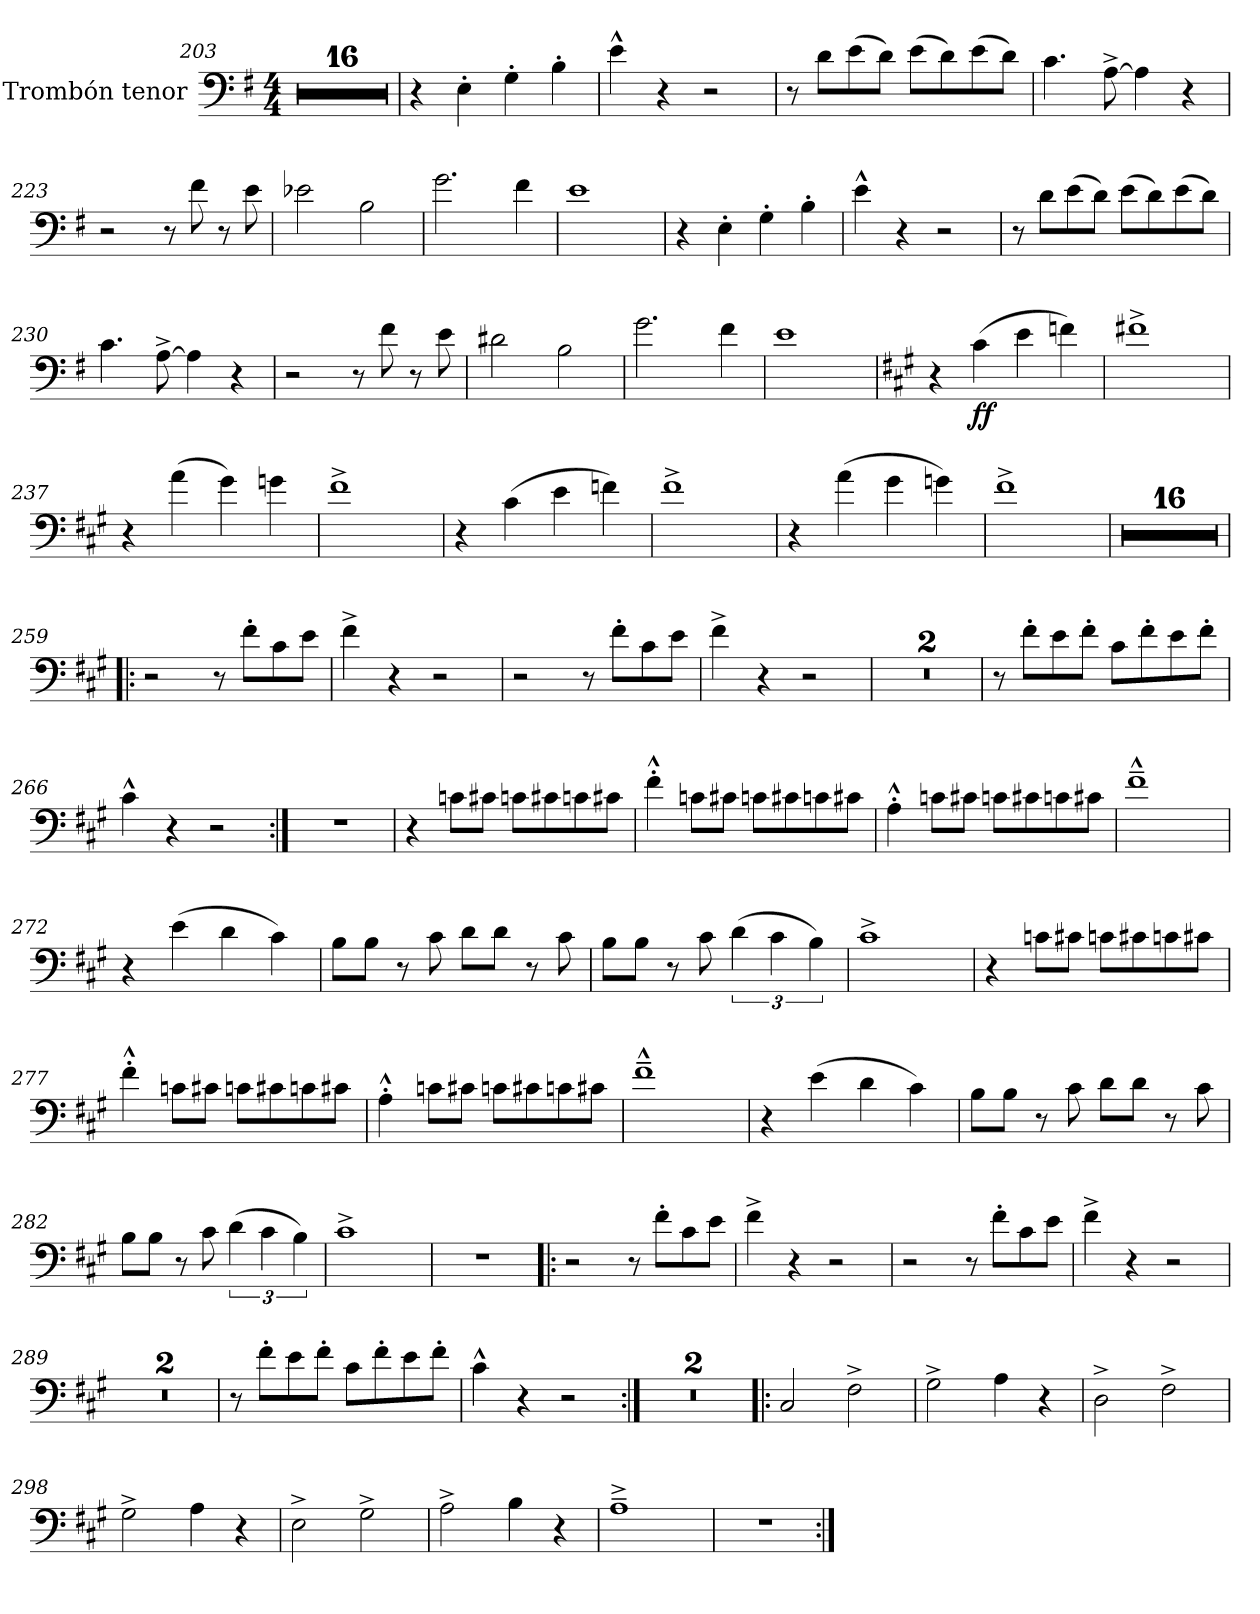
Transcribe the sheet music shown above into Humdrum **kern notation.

**kern	**dynam
*part1	*part1
*staff1	*staff1
*I"Trombón tenor	*
*I'Tbn. T.	*
*clefF4	*
*k[f#]	*
*M4/4	*
=203	=203
1r	.
=204	=204
1r	.
=205	=205
1r	.
=206	=206
1r	.
=207	=207
1r	.
=208	=208
1r	.
=209	=209
1r	.
=210	=210
1r	.
=211	=211
1r	.
=212	=212
1r	.
=213	=213
1r	.
=214	=214
1r	.
=215	=215
1r	.
=216	=216
1r	.
=217	=217
1r	.
=218	=218
1r	.
!!LO:LB:g=z
=219	=219
4r	.
4E'\	.
4G'\	.
4B'\	.
=220	=220
4e^^\	.
4r	.
2r	.
=221	=221
8r	.
8d\L	.
(8e\	.
8d\J)	.
(8e\L	.
8d\)	.
(8e\	.
8d\J)	.
=222	=222
4.c\	.
[8A^\	.
4A\]	.
4r	.
=223	=223
2r	.
8r	.
8f#\	.
8r	.
8e\	.
=224	=224
2e-X\	.
2B\	.
=225	=225
2.g\	.
4f#\	.
=226	=226
1e	.
!!LO:LB:g=z
=227	=227
4r	.
4E'\	.
4G'\	.
4B'\	.
=228	=228
4e^^\	.
4r	.
2r	.
=229	=229
8r	.
8d\L	.
(8e\	.
8d\J)	.
(8e\L	.
8d\)	.
(8e\	.
8d\J)	.
=230	=230
4.c\	.
[8A^\	.
4A\]	.
4r	.
=231	=231
2r	.
8r	.
8f#\	.
8r	.
8e\	.
=232	=232
2d#X\	.
2B\	.
=233	=233
2.g\	.
4f#\	.
!!LO:PB:g=z
=234	=234
1e	.
=235	=235
*k[f#c#g#]	*
4r	.
!	!LO:DY:b
(4c#\	ff
4e\	.
4fn\)	.
=236	=236
1f#X^	.
=237	=237
4r	.
(4a\	.
4g#\)	.
4gn\	.
=238	=238
1f#^	.
=239	=239
4r	.
(4c#\	.
4e\	.
4fn\)	.
=240	=240
1f#^	.
=241	=241
4r	.
(4a\	.
4g#\	.
4gn\)	.
=242	=242
1f#^	.
!!LO:LB:g=z
=243	=243
1r	.
=244	=244
1r	.
=245	=245
1r	.
=246	=246
1r	.
=247	=247
1r	.
=248	=248
1r	.
=249	=249
1r	.
=250	=250
1r	.
=251	=251
1r	.
=252	=252
1r	.
=253	=253
1r	.
=254	=254
1r	.
=255	=255
1r	.
=256	=256
1r	.
=257	=257
1r	.
=258	=258
1r	.
=259!|:	=259!|:
2r	.
8r	.
8f#'\L	.
8c#\	.
8e\J	.
=260	=260
4f#^\	.
4r	.
2r	.
=261	=261
2r	.
8r	.
8f#'\L	.
8c#\	.
8e\J	.
=262	=262
4f#^\	.
4r	.
2r	.
=263	=263
1r	.
=264	=264
1r	.
!!LO:LB:g=z
=265	=265
8r	.
8f#'\L	.
8e\	.
8f#'\J	.
8c#\L	.
8f#'\	.
8e\	.
8f#'\J	.
=266	=266
4c#^^\	.
4r	.
2r	.
=267:|!	=267:|!
1r	.
=268	=268
4r	.
8cn\L	.
8c#X\J	.
8cn\L	.
8c#X\	.
8cn\	.
8c#X\J	.
!!LO:LB:g=z
=269	=269
4f#'^^\	.
8cn\L	.
8c#X\J	.
8cn\L	.
8c#X\	.
8cn\	.
8c#X\J	.
=270	=270
4A'^^\	.
8cn\L	.
8c#X\J	.
8cn\L	.
8c#X\	.
8cn\	.
8c#X\J	.
=271	=271
1f#~^^	.
=272	=272
4r	.
(4e\	.
4d\	.
4c#\)	.
!!LO:LB:g=z
=273	=273
8B\L	.
8B\J	.
8r	.
8c#\	.
8d\L	.
8d\J	.
8r	.
8c#\	.
=274	=274
8B\L	.
8B\J	.
8r	.
8c#\	.
(6d\	.
6c#\	.
6B\)	.
=275	=275
1c#^	.
=276	=276
4r	.
8cn\L	.
8c#X\J	.
8cn\L	.
8c#X\	.
8cn\	.
8c#X\J	.
!!LO:LB:g=z
=277	=277
4f#'^^\	.
8cn\L	.
8c#X\J	.
8cn\L	.
8c#X\	.
8cn\	.
8c#X\J	.
=278	=278
4A'^^\	.
8cn\L	.
8c#X\J	.
8cn\L	.
8c#X\	.
8cn\	.
8c#X\J	.
=279	=279
1f#~^^	.
=280	=280
4r	.
(4e\	.
4d\	.
4c#\)	.
!!LO:LB:g=z
=281	=281
8B\L	.
8B\J	.
8r	.
8c#\	.
8d\L	.
8d\J	.
8r	.
8c#\	.
=282	=282
8B\L	.
8B\J	.
8r	.
8c#\	.
(6d\	.
6c#\	.
6B\)	.
=283	=283
1c#^	.
=284	=284
1r	.
=285!|:	=285!|:
2r	.
8r	.
8f#'\L	.
8c#\	.
8e\J	.
=286	=286
4f#^\	.
4r	.
2r	.
!!LO:LB:g=z
=287	=287
2r	.
8r	.
8f#'\L	.
8c#\	.
8e\J	.
=288	=288
4f#^\	.
4r	.
2r	.
=289	=289
1r	.
=290	=290
1r	.
=291	=291
8r	.
8f#'\L	.
8e\	.
8f#'\J	.
8c#\L	.
8f#'\	.
8e\	.
8f#'\J	.
=292	=292
4c#^^\	.
4r	.
2r	.
=293:|!	=293:|!
1r	.
=294	=294
1r	.
=295!|:	=295!|:
2C#/	.
2F#^\	.
!!LO:LB:g=z
=296	=296
2G#^\	.
4A\	.
4r	.
=297	=297
2D^\	.
2F#^\	.
=298	=298
2G#^\	.
4A\	.
4r	.
=299	=299
2E^\	.
2G#^\	.
=300	=300
2A^\	.
4B\	.
4r	.
=301	=301
1A~^	.
=302	=302
1r	.
=:|!	=:|!
*-	*-
